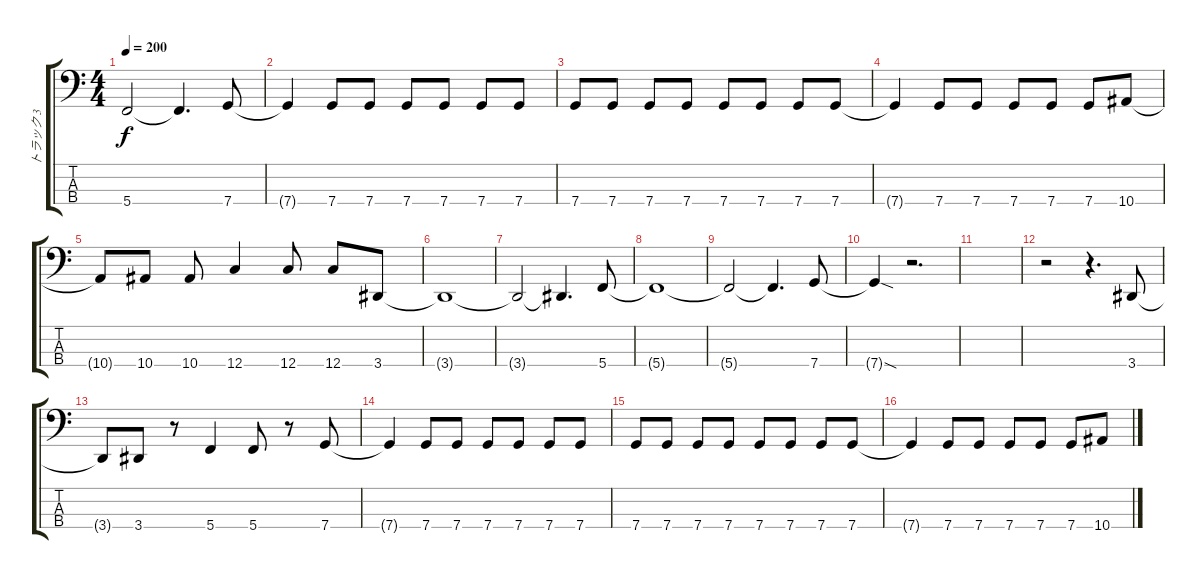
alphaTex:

\track ("トラック 3" "トラック 3") {instrument electricbasspick}
\staff {score tabs}
\tuning (F2 C2 G1 C1) {hide}
\ts (4 4)
\tempo 200
\clef f4
\ks c
5.4{t}.2{dy f} 5.4{t}.4{d} 7.4.8 |
7.4{t}.4 7.4.8 7.4.8 7.4.8 7.4.8 7.4.8 7.4.8 |
7.4.8 7.4.8 7.4.8 7.4.8 7.4.8 7.4.8 7.4.8 7.4.8 |
7.4{t}.4 7.4.8 7.4.8 7.4.8 7.4.8 7.4.8 10.4.8 |
10.4{t}.8 10.4.8 10.4.8 12.4.4 12.4.8 12.4.8 3.4.8 |
3.4{t}.1 |
3.4{t}.2 3.4{t}.4{d} 5.4.8 |
5.4{t}.1 |
5.4{t}.2 5.4{t}.4{d} 7.4.8 |
7.4{sod t}.4 r.2{d} |
|
r.2 r.4{d} 3.4.8 |
3.4{t}.8 3.4.8 r.8 5.4.4 5.4.8 r.8 7.4.8 |
7.4{t}.4 7.4.8 7.4.8 7.4.8 7.4.8 7.4.8 7.4.8 |
7.4.8 7.4.8 7.4.8 7.4.8 7.4.8 7.4.8 7.4.8 7.4.8 |
7.4{t}.4 7.4.8 7.4.8 7.4.8 7.4.8 7.4.8 10.4.8
